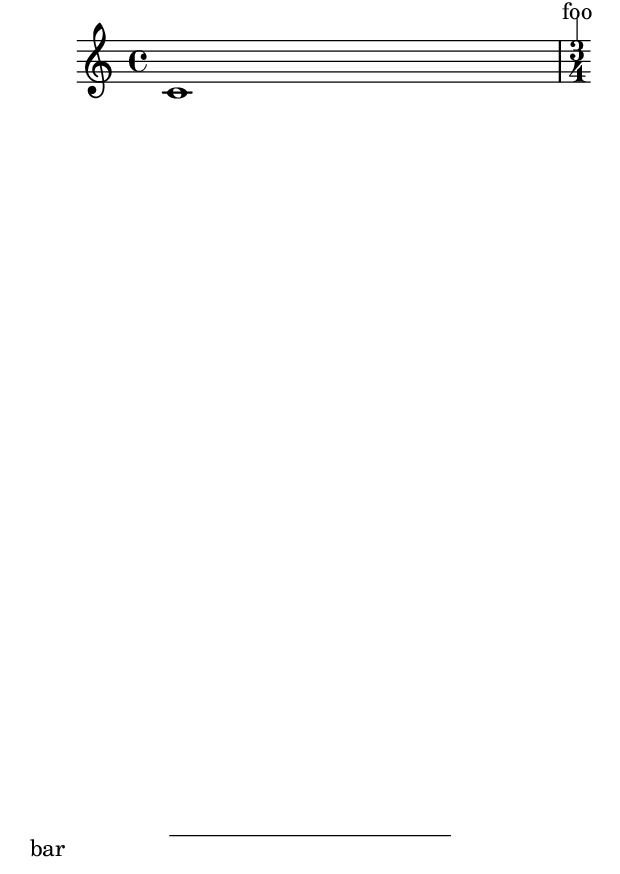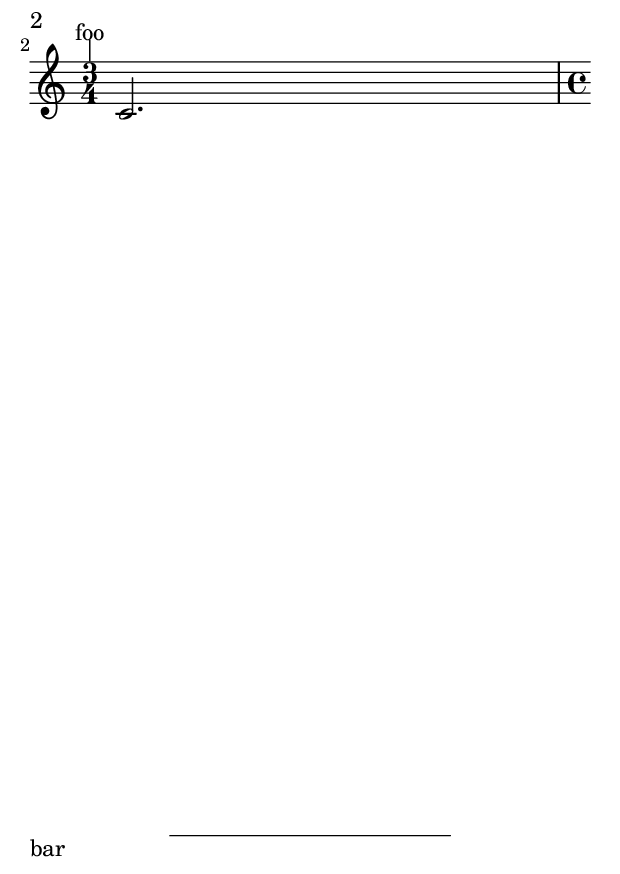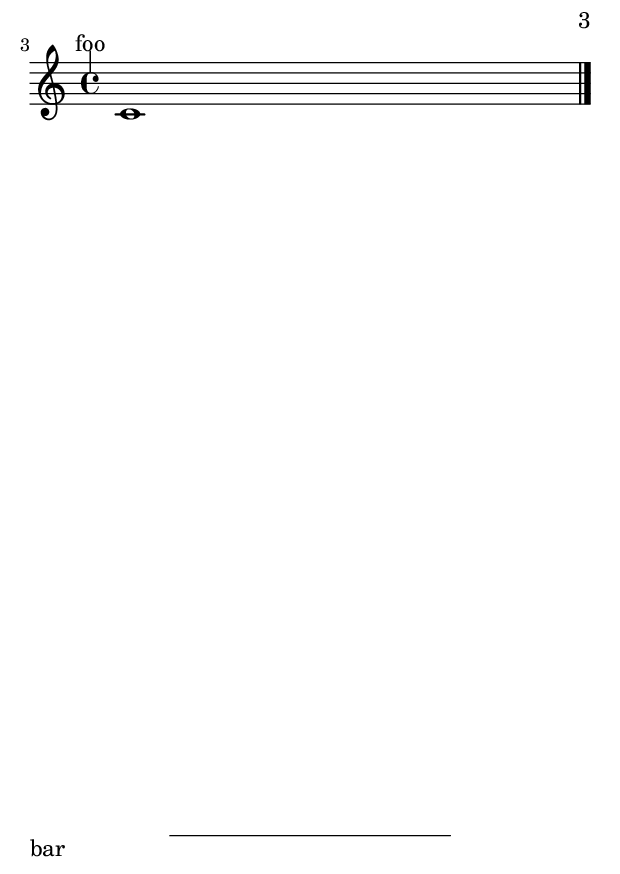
\version "2.13.54"
\header {
  texidoc = "With grobs that have break visibility, footnotes will
automatically print to the first line of the break.  This behavior
can be overrided."
}

#(set-default-paper-size "a6")

\book {

\new Staff \with { \consists "Footnote_engraver" }
{
  \relative c' {
    c1
    \footnoteGrob #'TimeSignature #'(0 . 2) "foo" "bar"
    \time 3/4
    \break \pageBreak
    c2.
    \once \override Staff . FootnoteItem #'break-visibility = ##(#f #f #t)
    \footnoteGrob #'TimeSignature #'(0 . 2) "foo" "bar"
    \time 4/4
    \break \pageBreak
    c1 \bar "|."
}}}
